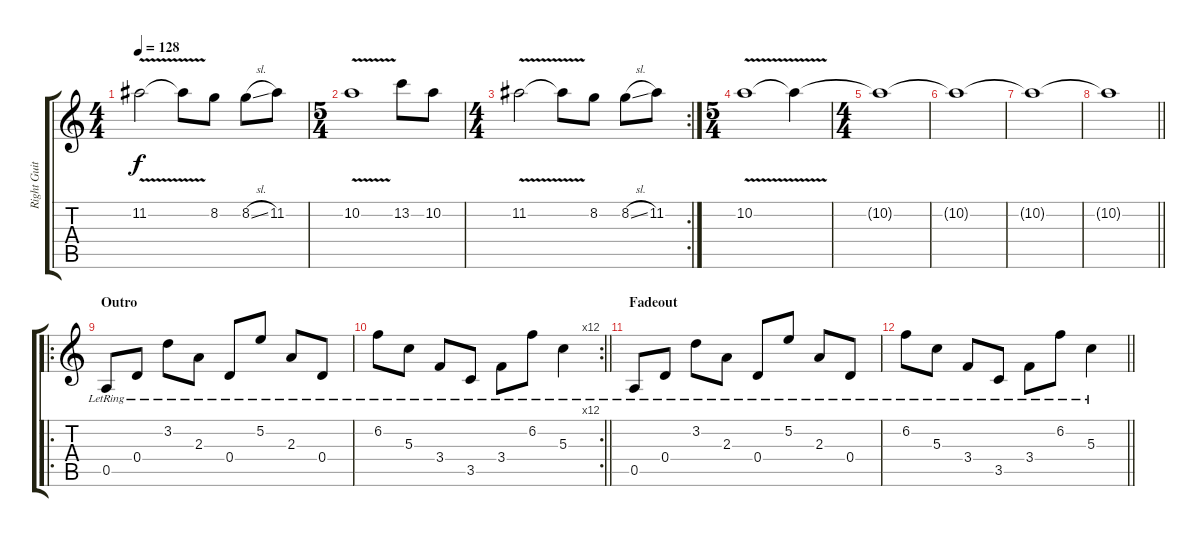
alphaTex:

\track ("Right Guitar" "Right Guit") {instrument electricguitarjazz}
\staff {score tabs}
\tuning (E4 B3 G3 D3 A2 E2) {hide}
\ts (4 4)
\tempo 128
\clef g2
\ks c
11.2{v}.2{dy f} 11.2{t}.8 8.2.8 8.2{sl}.8 11.2.8 |
\ts (5 4)
10.2{v}.1 13.2.8 10.2.8 |
\rc 2
\ts (4 4)
11.2{v}.2 11.2{t}.8 8.2.8 8.2{sl}.8 11.2.8 |
\ts (5 4)
10.2{v}.1 10.2{t}.4 |
\ts (4 4)
10.2{t}.1 |
10.2{t}.1 |
10.2{t}.1 |
\barLineRight lightlight
10.2{t}.1 |
\ro
\section ("" "Outro")
0.5{lr}.8{instrument electricguitarjazz} 0.4{lr}.8 3.2{lr}.8 2.3{lr}.8 0.4{lr}.8 5.2{lr}.8 2.3{lr}.8 0.4{lr}.8 |
\rc 12
\barLineRight lightlight
6.2{lr}.8 5.3{lr}.8 3.4{lr}.8 3.5{lr}.8 3.4{lr}.8 6.2{lr}.8 5.3{lr}.4 |
\section ("" "Fadeout")
0.5{lr}.8 0.4{lr}.8 3.2{lr}.8 2.3{lr}.8 0.4{lr}.8 5.2{lr}.8 2.3{lr}.8 0.4{lr}.8 |
\barLineRight lightlight
6.2{lr}.8 5.3{lr}.8 3.4{lr}.8 3.5{lr}.8 3.4{lr}.8 6.2{lr}.8 5.3{lr}.4
